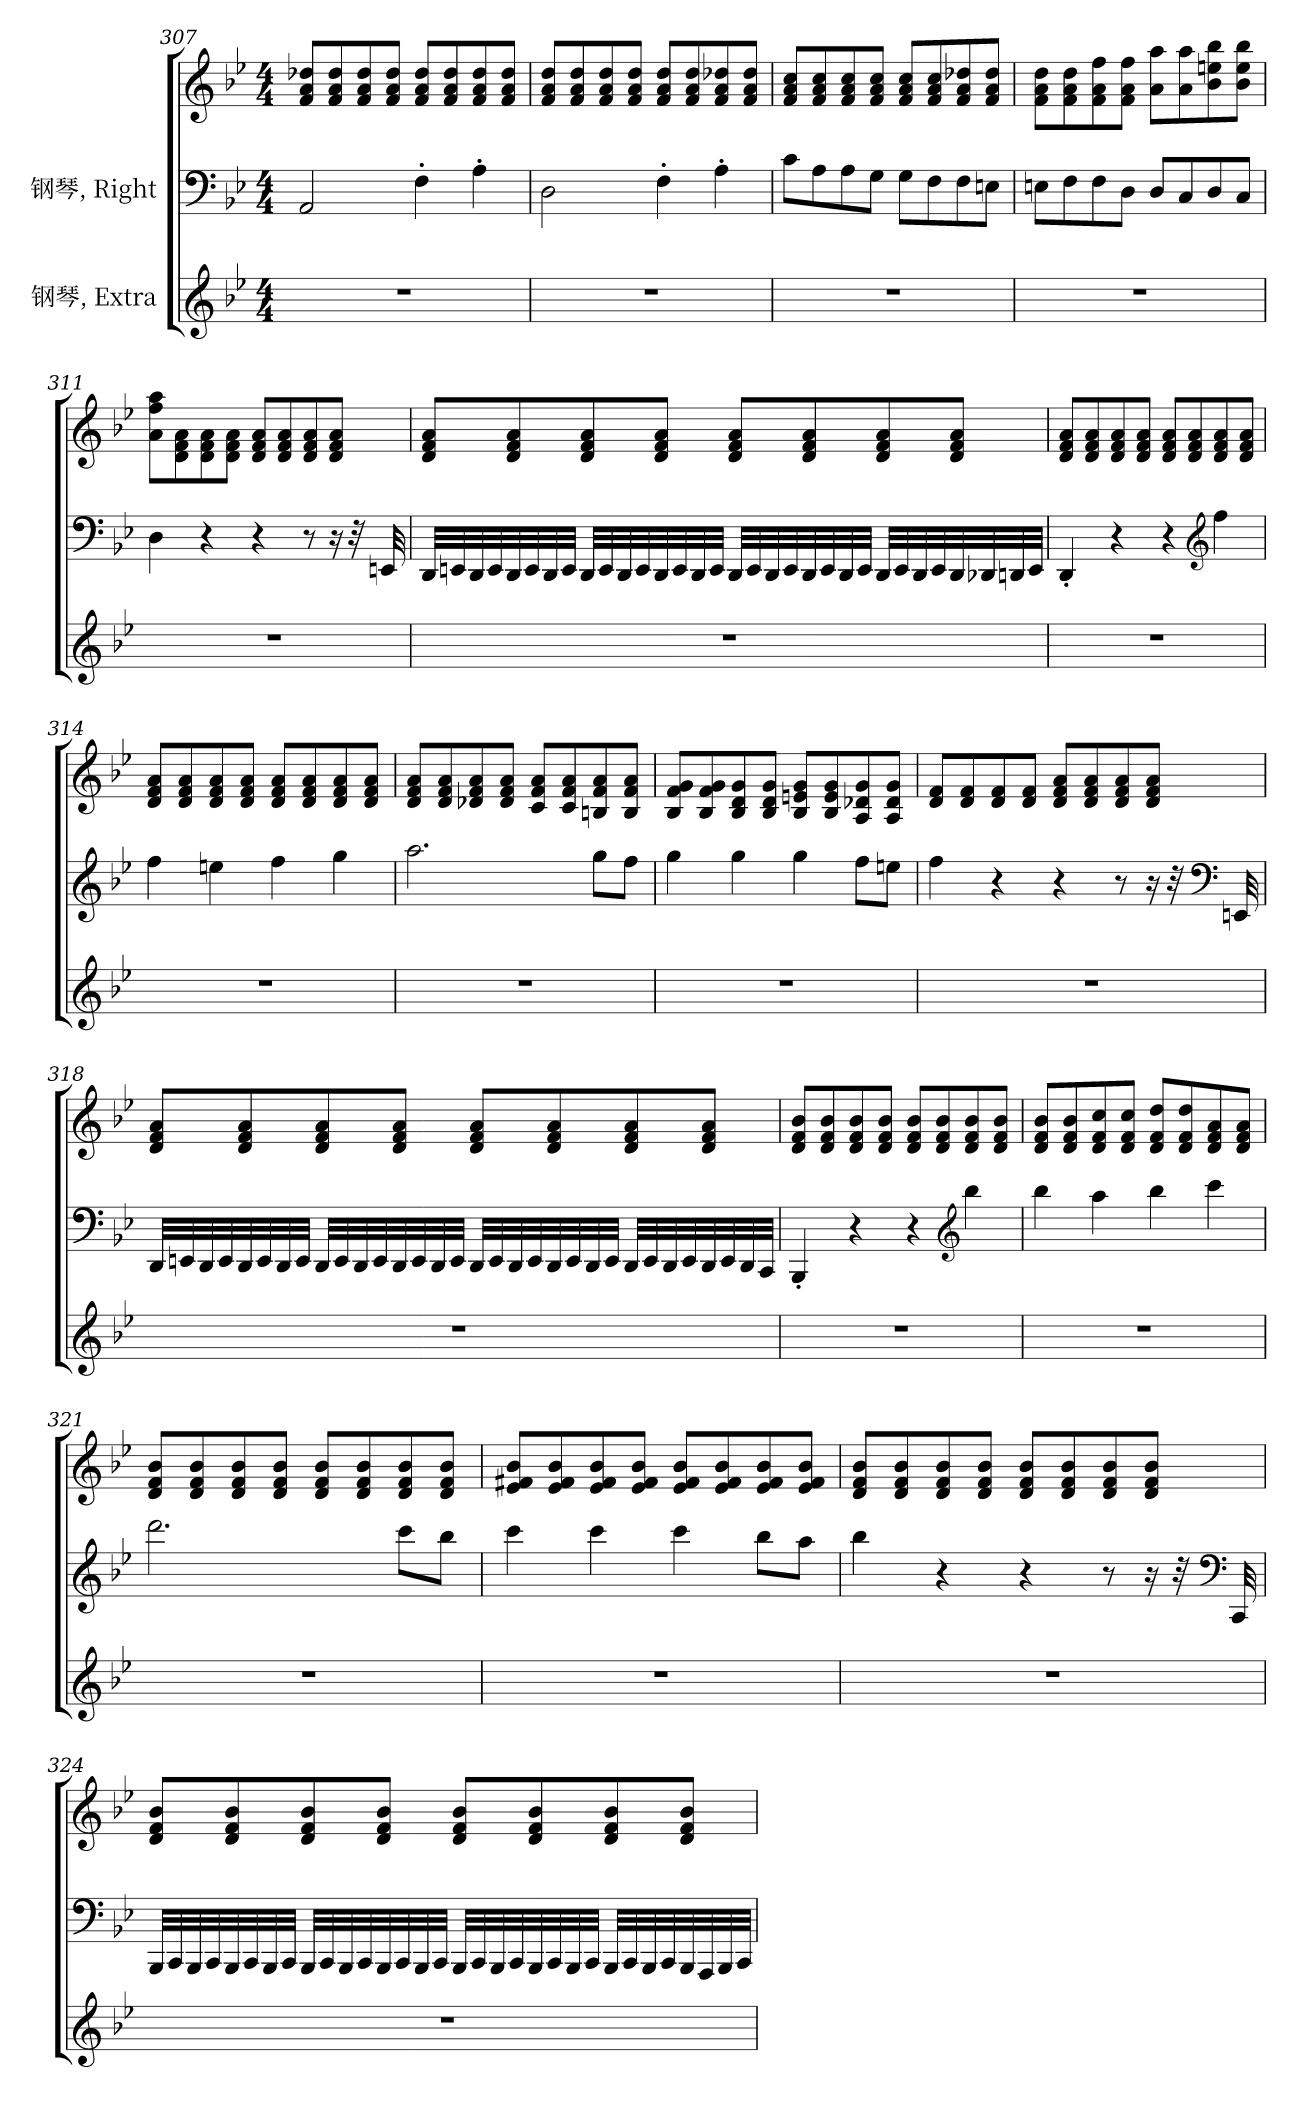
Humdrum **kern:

**kern	**kern	**kern
*part2	*part1	*part1
*staff3	*staff2	*staff1
*I"钢琴, Extra	*I"钢琴, Right	*
!!LO:LB:g=z
*clefG2	*clefF4	*clefG2
*k[b-e-]	*k[b-e-]	*k[b-e-]
*M4/4	*M4/4	*M4/4
=307	=307	=307
1r	2AA/	8f/ 8a/ 8dd-X/L
.	.	8f/ 8a/ 8dd-/
.	.	8f/ 8a/ 8dd-/
.	.	8f/ 8a/ 8dd-/J
.	4F'\	8f/ 8a/ 8dd-/L
.	.	8f/ 8a/ 8dd-/
.	4A'\	8f/ 8a/ 8dd-/
.	.	8f/ 8a/ 8dd-/J
=308	=308	=308
1r	2D\	8f/ 8a/ 8dd/L
.	.	8f/ 8a/ 8dd/
*	*	*MM110
.	.	8f/ 8a/ 8dd/
.	.	8f/ 8a/ 8dd/J
.	4F'\	8f/ 8a/ 8dd/L
.	.	8f/ 8a/ 8dd/
.	4A'\	8f/ 8a/ 8dd-X/
.	.	8f/ 8a/ 8dd-/J
=309	=309	=309
1r	8c\L	8f/ 8a/ 8cc/L
.	8A\	8f/ 8a/ 8cc/
.	8A\	8f/ 8a/ 8cc/
.	8G\J	8f/ 8a/ 8cc/J
.	8G\L	8f/ 8a/ 8cc/L
.	8F\	8f/ 8a/ 8cc/
.	8F\	8f/ 8a/ 8dd-X/
.	8En\J	8f/ 8a/ 8dd-/J
=310	=310	=310
1r	8En\L	8f\ 8a\ 8dd\L
.	8F\	8f\ 8a\ 8dd\
.	8F\	8f\ 8a\ 8ff\
.	8D\J	8f\ 8a\ 8ff\J
.	8D/L	8a\ 8aa\L
.	8C/	8a\ 8aa\
.	8D/	8b-\ 8een\ 8bb-\
.	8C/J	8b-\ 8ee\ 8bb-\J
!!LO:PB:g=z
=311	=311	=311
1r	4D\	8a\ 8ff\ 8aa\L
.	.	8d\ 8f\ 8a\
*	*	*MM111
.	4r	8d\ 8f\ 8a\
.	.	8d\ 8f\ 8a\J
.	4r	8d/ 8f/ 8a/L
.	.	8d/ 8f/ 8a/
.	8r	8d/ 8f/ 8a/
.	16r	8d/ 8f/ 8a/J
.	32r	.
.	32EEn/	.
!!LO:LB:g=z
=312	=312	=312
1r	32DD/LLL	8d/ 8f/ 8a/L
.	32EEn/	.
.	32DD/	.
.	32EE/	.
.	32DD/	8d/ 8f/ 8a/
.	32EE/	.
.	32DD/	.
.	32EE/JJJ	.
.	32DD/LLL	8d/ 8f/ 8a/
.	32EE/	.
.	32DD/	.
.	32EE/	.
.	32DD/	8d/ 8f/ 8a/J
.	32EE/	.
.	32DD/	.
.	32EE/JJJ	.
.	32DD/LLL	8d/ 8f/ 8a/L
.	32EE/	.
.	32DD/	.
.	32EE/	.
.	32DD/	8d/ 8f/ 8a/
.	32EE/	.
.	32DD/	.
.	32EE/JJJ	.
.	32DD/LLL	8d/ 8f/ 8a/
.	32EE/	.
.	32DD/	.
.	32EE/	.
.	32DD/	8d/ 8f/ 8a/J
.	32DD-X/	.
.	32DDn/	.
.	32EE/JJJ	.
!!LO:LB:g=z
=313	=313	=313
1r	4DD'/	8d/ 8f/ 8a/L
.	.	8d/ 8f/ 8a/
.	4r	8d/ 8f/ 8a/
.	.	8d/ 8f/ 8a/J
.	4r	8d/ 8f/ 8a/L
.	.	8d/ 8f/ 8a/
*	*clefG2	*
.	4ff\	8d/ 8f/ 8a/
.	.	8d/ 8f/ 8a/J
=314	=314	=314
1r	4ff\	8d/ 8f/ 8a/L
.	.	8d/ 8f/ 8a/
.	4een\	8d/ 8f/ 8a/
.	.	8d/ 8f/ 8a/J
.	4ff\	8d/ 8f/ 8a/L
.	.	8d/ 8f/ 8a/
.	4gg\	8d/ 8f/ 8a/
.	.	8d/ 8f/ 8a/J
=315	=315	=315
1r	2.aa\	8d/ 8f/ 8a/L
.	.	8d/ 8f/ 8a/
.	.	8d-X/ 8f/ 8a/
.	.	8d-/ 8f/ 8a/J
.	.	8c/ 8f/ 8a/L
.	.	8c/ 8f/ 8a/
.	8gg\L	8Bn/ 8f/ 8a/
.	8ff\J	8B/ 8f/ 8a/J
=316	=316	=316
1r	4gg\	8B-/ 8f/ 8g/L
*	*	*MM107
.	.	8B-/ 8f/ 8g/
.	4gg\	8B-/ 8d/ 8g/
*	*	*MM111
.	.	8B-/ 8d/ 8g/J
.	4gg\	8B-/ 8en/ 8g/L
.	.	8B-/ 8e/ 8g/
.	8ff\L	8A/ 8d-X/ 8g/
*	*	*MM105
.	8een\J	8A/ 8d-/ 8g/J
!!LO:LB:g=z
=317	=317	=317
1r	4ff\	8d/ 8f/L
.	.	8d/ 8f/
.	4r	8d/ 8f/
.	.	8d/ 8f/J
*	*	*MM112
.	4r	8d/ 8f/ 8a/L
.	.	8d/ 8f/ 8a/
.	8r	8d/ 8f/ 8a/
.	16r	8d/ 8f/ 8a/J
.	32r	.
*	*clefF4	*
.	32EEn/	.
!!LO:PB:g=z
=318	=318	=318
1r	32DD/LLL	8d/ 8f/ 8a/L
.	32EEn/	.
.	32DD/	.
.	32EE/	.
.	32DD/	8d/ 8f/ 8a/
.	32EE/	.
.	32DD/	.
.	32EE/JJJ	.
.	32DD/LLL	8d/ 8f/ 8a/
.	32EE/	.
.	32DD/	.
.	32EE/	.
.	32DD/	8d/ 8f/ 8a/J
.	32EE/	.
.	32DD/	.
.	32EE/JJJ	.
.	32DD/LLL	8d/ 8f/ 8a/L
.	32EE/	.
.	32DD/	.
.	32EE/	.
.	32DD/	8d/ 8f/ 8a/
.	32EE/	.
.	32DD/	.
.	32EE/JJJ	.
*	*	*MM107
.	32DD/LLL	8d/ 8f/ 8a/
.	32EE/	.
.	32DD/	.
.	32EE/	.
*	*	*MM95
.	32DD/	8d/ 8f/ 8a/J
.	32EE/	.
.	32DD/	.
.	32CC/JJJ	.
!!LO:LB:g=z
=319	=319	=319
1r	4BBB-'/	8d/ 8f/ 8b-/L
.	.	8d/ 8f/ 8b-/
.	4r	8d/ 8f/ 8b-/
.	.	8d/ 8f/ 8b-/J
.	4r	8d/ 8f/ 8b-/L
.	.	8d/ 8f/ 8b-/
*	*clefG2	*
.	4bb-\	8d/ 8f/ 8b-/
.	.	8d/ 8f/ 8b-/J
=320	=320	=320
1r	4bb-\	8d/ 8f/ 8b-/L
.	.	8d/ 8f/ 8b-/
.	4aa\	8d/ 8f/ 8cc/
.	.	8d/ 8f/ 8cc/J
.	4bb-\	8d/ 8f/ 8dd/L
.	.	8d/ 8f/ 8dd/
.	4ccc\	8d/ 8f/ 8a/
.	.	8d/ 8f/ 8a/J
=321	=321	=321
1r	2.ddd\	8d/ 8f/ 8b-/L
.	.	8d/ 8f/ 8b-/
.	.	8d/ 8f/ 8b-/
.	.	8d/ 8f/ 8b-/J
*	*	*MM106
.	.	8d/ 8f/ 8b-/L
.	.	8d/ 8f/ 8b-/
.	8ccc\L	8d/ 8f/ 8b-/
.	8bb-\J	8d/ 8f/ 8b-/J
=322	=322	=322
1r	4ccc\	8e-/ 8f#X/ 8b-/L
.	.	8e-/ 8f#/ 8b-/
.	4ccc\	8e-/ 8f#/ 8b-/
.	.	8e-/ 8f#/ 8b-/J
.	4ccc\	8e-/ 8f#/ 8b-/L
.	.	8e-/ 8f#/ 8b-/
.	8bb-\L	8e-/ 8f#/ 8b-/
.	8aa\J	8e-/ 8f#/ 8b-/J
!!LO:LB:g=z
=323	=323	=323
1r	4bb-\	8d/ 8f/ 8b-/L
.	.	8d/ 8f/ 8b-/
.	4r	8d/ 8f/ 8b-/
.	.	8d/ 8f/ 8b-/J
.	4r	8d/ 8f/ 8b-/L
.	.	8d/ 8f/ 8b-/
.	8r	8d/ 8f/ 8b-/
.	16r	8d/ 8f/ 8b-/J
.	32r	.
*	*clefF4	*
.	32CC/	.
!!LO:LB:g=z
=324	=324	=324
1r	32BBB-/LLL	8d/ 8f/ 8b-/L
.	32CC/	.
.	32BBB-/	.
.	32CC/	.
.	32BBB-/	8d/ 8f/ 8b-/
.	32CC/	.
.	32BBB-/	.
.	32CC/JJJ	.
.	32BBB-/LLL	8d/ 8f/ 8b-/
.	32CC/	.
.	32BBB-/	.
.	32CC/	.
*	*	*MM105
.	32BBB-/	8d/ 8f/ 8b-/J
.	32CC/	.
.	32BBB-/	.
.	32CC/JJJ	.
.	32BBB-/LLL	8d/ 8f/ 8b-/L
.	32CC/	.
.	32BBB-/	.
.	32CC/	.
.	32BBB-/	8d/ 8f/ 8b-/
.	32CC/	.
.	32BBB-/	.
.	32CC/JJJ	.
.	32BBB-/LLL	8d/ 8f/ 8b-/
.	32CC/	.
.	32BBB-/	.
.	32CC/	.
.	32BBB-/	8d/ 8f/ 8b-/J
.	32AAA/	.
.	32BBB-/	.
.	32CC/JJJ	.
=	=	=
*-	*-	*-
